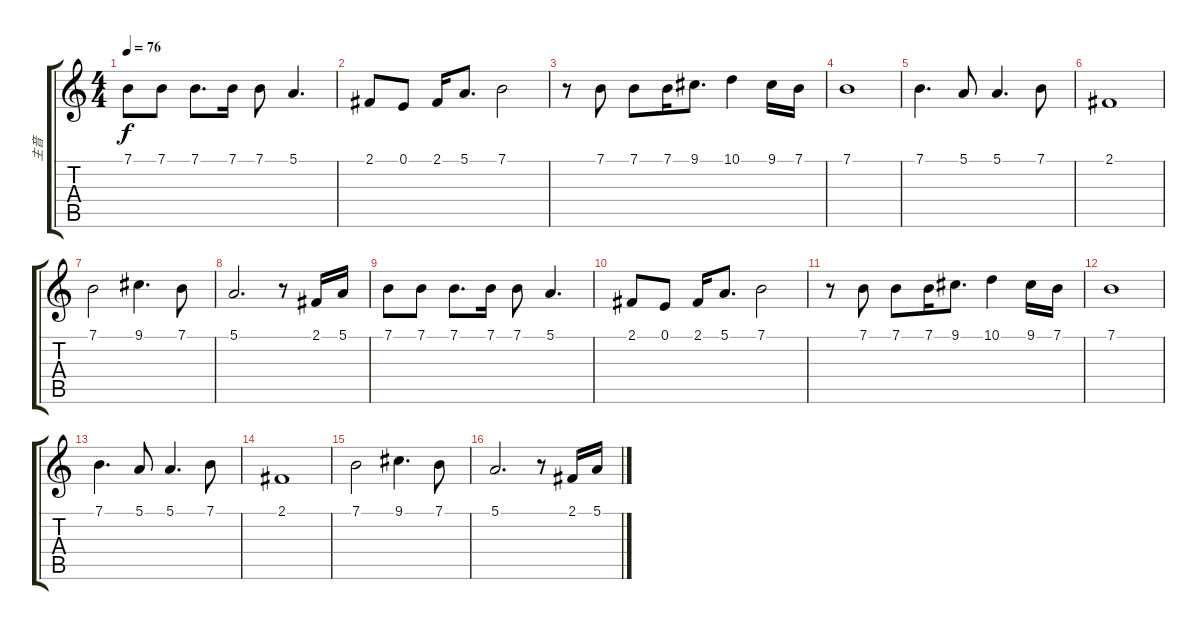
\track ("主音" "主音") {instrument voiceoohs}
\staff {score tabs}
\tuning (E4 B3 G3 D3 A2 E2) {hide}
\ts (4 4)
\tempo 76
\clef g2
\ks c
7.1.8{dy f} 7.1.8 7.1.8{d} 7.1.16 7.1.8 5.1.4{d} |
2.1.8 0.1.8 2.1.16 5.1.8{d} 7.1.2 |
r.8 7.1.8 7.1.8 7.1.16 9.1.8{d} 10.1.4 9.1.16 7.1.16 |
7.1.1 |
7.1.4{d} 5.1.8 5.1.4{d} 7.1.8 |
2.1.1 |
7.1.2 9.1.4{d} 7.1.8 |
5.1.2{d} r.8 2.1.16 5.1.16 |
7.1.8 7.1.8 7.1.8{d} 7.1.16 7.1.8 5.1.4{d} |
2.1.8 0.1.8 2.1.16 5.1.8{d} 7.1.2 |
r.8 7.1.8 7.1.8 7.1.16 9.1.8{d} 10.1.4 9.1.16 7.1.16 |
7.1.1 |
7.1.4{d} 5.1.8 5.1.4{d} 7.1.8 |
2.1.1 |
7.1.2 9.1.4{d} 7.1.8 |
5.1.2{d} r.8 2.1.16 5.1.16
